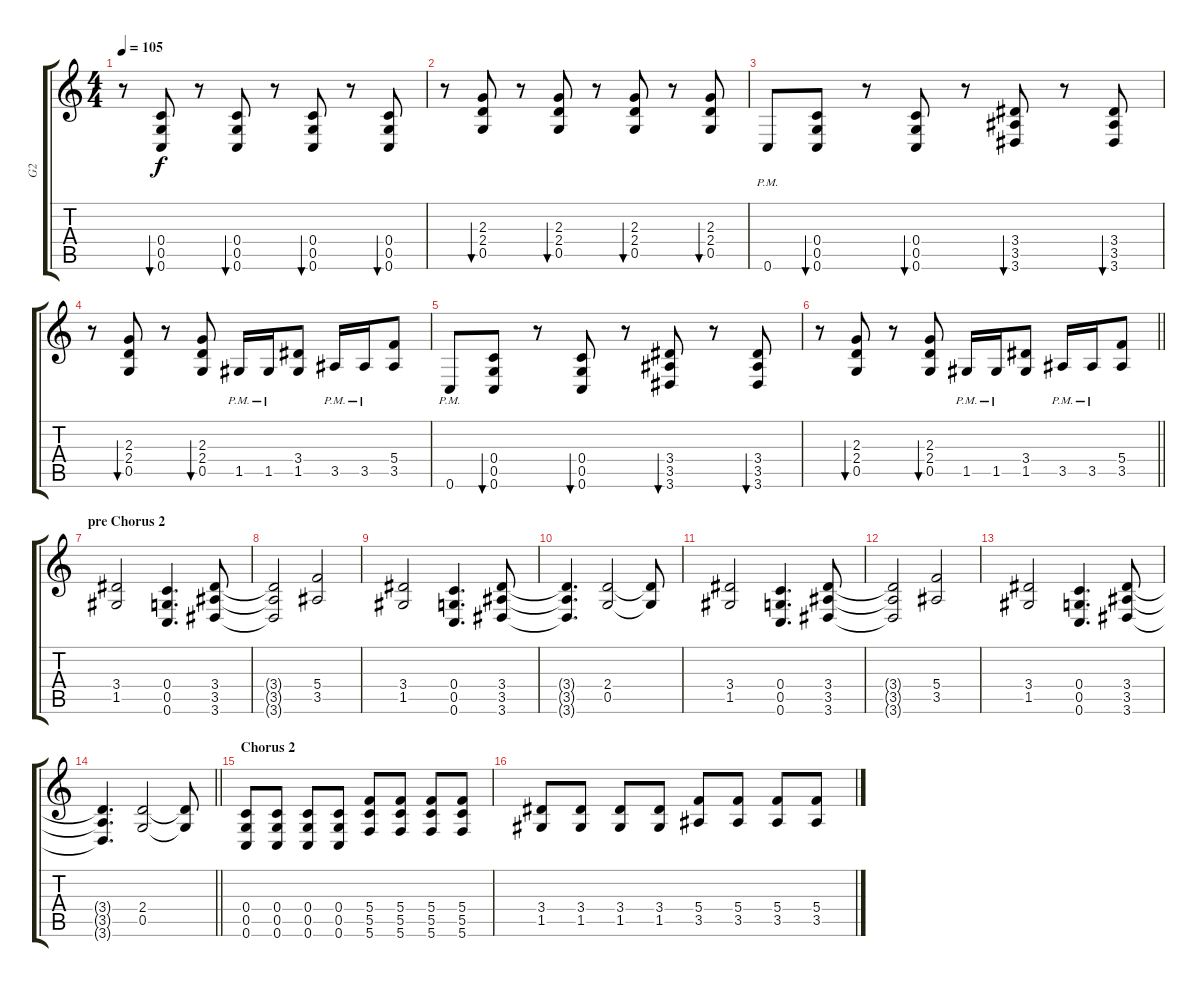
\track ("G2" "G2") {instrument distortionguitar}
\staff {score tabs}
\tuning (D4 A3 F3 C3 G2 C2) {hide}
\ts (4 4)
\tempo 105
\clef g2
\ks c
r.8{dy f} (0.4 0.5 0.6).8{bu 120} r.8 (0.4 0.5 0.6).8{bu 120} r.8 (0.4 0.5 0.6).8{bu 120} r.8 (0.4 0.5 0.6).8{bu 120} |
r.8 (2.3 2.4 0.5).8{bu 120} r.8 (2.3 2.4 0.5).8{bu 120} r.8 (2.3 2.4 0.5).8{bu 120} r.8 (2.3 2.4 0.5).8{bu 120} |
0.6{pm}.8 (0.4 0.5 0.6).8{bu 120} r.8 (0.4 0.5 0.6).8{bu 120} r.8 (3.4 3.5 3.6).8{bu 120} r.8 (3.4 3.5 3.6).8{bu 120} |
r.8 (2.3 2.4 0.5).8{bu 120} r.8 (2.3 2.4 0.5).8{bu 120} 1.5{pm}.16 1.5{pm}.16 (3.4 1.5).8 3.5{pm}.16 3.5{pm}.16 (5.4 3.5).8 |
0.6{pm}.8 (0.4 0.5 0.6).8{bu 120} r.8 (0.4 0.5 0.6).8{bu 120} r.8 (3.4 3.5 3.6).8{bu 120} r.8 (3.4 3.5 3.6).8{bu 120} |
\barLineRight lightlight
r.8 (2.3 2.4 0.5).8{bu 120} r.8 (2.3 2.4 0.5).8{bu 120} 1.5{pm}.16 1.5{pm}.16 (3.4 1.5).8 3.5{pm}.16 3.5{pm}.16 (5.4 3.5).8 |
\section ("" "pre Chorus 2")
(3.4 1.5).2 (0.4 0.5 0.6).4{d} (3.4 3.5 3.6).8 |
(3.4{t} 3.5{t} 3.6{t}).2 (5.4 3.5).2 |
(3.4 1.5).2 (0.4 0.5 0.6).4{d} (3.4 3.5 3.6).8 |
(3.4{t} 3.5{t} 3.6{t}).4{d} (2.4 0.5).2 (2.4{t} 0.5{t}).8 |
(3.4 1.5).2 (0.4 0.5 0.6).4{d} (3.4 3.5 3.6).8 |
(3.4{t} 3.5{t} 3.6{t}).2 (5.4 3.5).2 |
(3.4 1.5).2 (0.4 0.5 0.6).4{d} (3.4 3.5 3.6).8 |
\barLineRight lightlight
(3.4{t} 3.5{t} 3.6{t}).4{d} (2.4 0.5).2 (2.4{t} 0.5{t}).8 |
\section ("" "Chorus 2")
(0.4 0.5 0.6).8 (0.4 0.5 0.6).8 (0.4 0.5 0.6).8 (0.4 0.5 0.6).8 (5.4 5.5 5.6).8 (5.4 5.5 5.6).8 (5.4 5.5 5.6).8 (5.4 5.5 5.6).8 |
(3.4 1.5).8 (3.4 1.5).8 (3.4 1.5).8 (3.4 1.5).8 (5.4 3.5).8 (5.4 3.5).8 (5.4 3.5).8 (5.4 3.5).8
